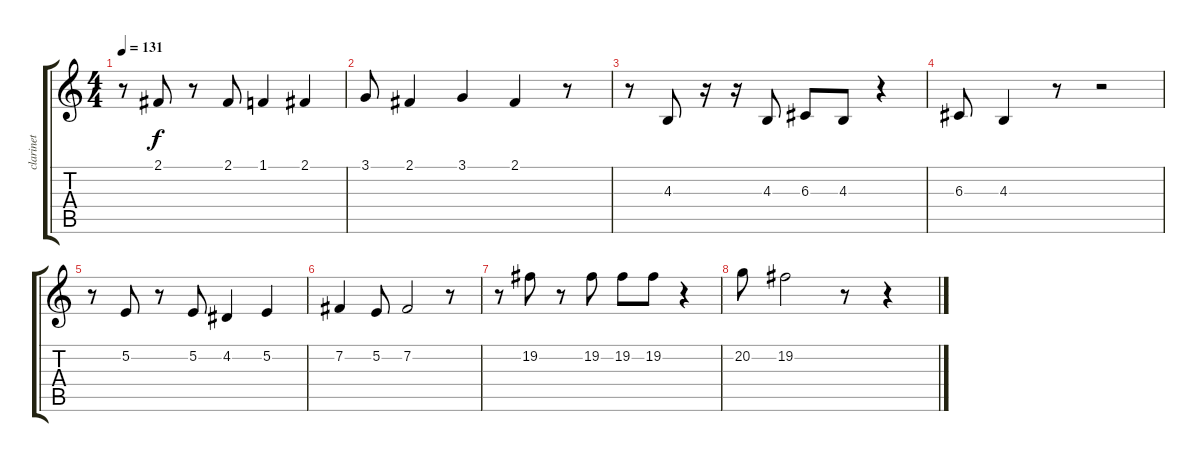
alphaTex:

\track ("clarinet" "clarinet") {instrument clarinet}
\staff {score tabs}
\tuning (E4 B3 G3 D3 A2 E2) {hide}
\ts (4 4)
\tempo 131
\clef g2
\ks c
r.8{dy f} 2.1.8 r.8 2.1.8 1.1.4 2.1.4 |
3.1.8 2.1.4 3.1.4 2.1.4 r.8 |
r.8 4.3.8 r.16 r.16 4.3.8 6.3.8 4.3.8 r.4 |
6.3.8 4.3.4 r.8 r.2 |
r.8 5.2.8 r.8 5.2.8 4.2.4 5.2.4 |
7.2.4 5.2.8 7.2.2 r.8 |
r.8 19.2.8 r.8 19.2.8 19.2.8 19.2.8 r.4 |
20.2.8 19.2.2 r.8 r.4
